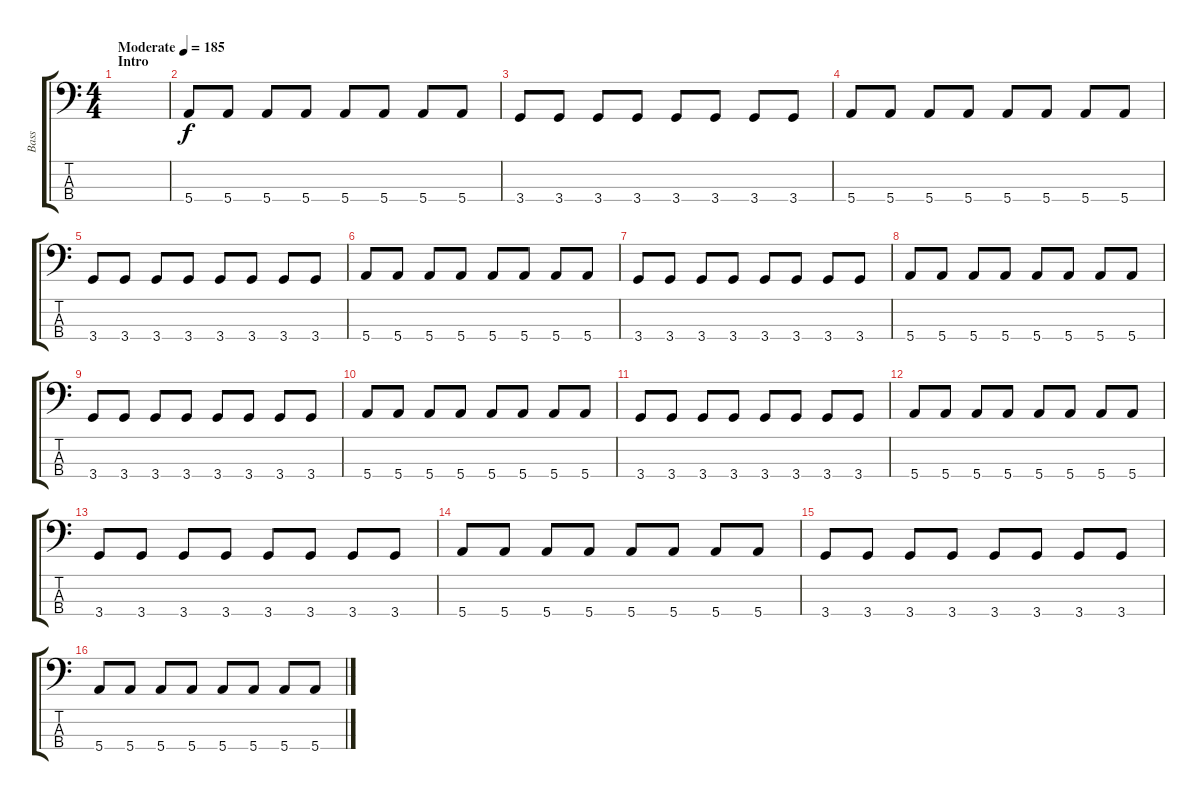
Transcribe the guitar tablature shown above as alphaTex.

\track ("Bass" "Bass") {instrument electricbasspick}
\staff {score tabs}
\tuning (G2 D2 A1 E1) {hide}
\ts (4 4)
\section ("" "Intro")
\tempo (185 "Moderate")
\clef f4
\ks c
|
5.4.8 5.4.8 5.4.8 5.4.8 5.4.8 5.4.8 5.4.8 5.4.8 |
3.4.8 3.4.8 3.4.8 3.4.8 3.4.8 3.4.8 3.4.8 3.4.8 |
5.4.8 5.4.8 5.4.8 5.4.8 5.4.8 5.4.8 5.4.8 5.4.8 |
3.4.8 3.4.8 3.4.8 3.4.8 3.4.8 3.4.8 3.4.8 3.4.8 |
5.4.8 5.4.8 5.4.8 5.4.8 5.4.8 5.4.8 5.4.8 5.4.8 |
3.4.8 3.4.8 3.4.8 3.4.8 3.4.8 3.4.8 3.4.8 3.4.8 |
5.4.8 5.4.8 5.4.8 5.4.8 5.4.8 5.4.8 5.4.8 5.4.8 |
3.4.8 3.4.8 3.4.8 3.4.8 3.4.8 3.4.8 3.4.8 3.4.8 |
5.4.8 5.4.8 5.4.8 5.4.8 5.4.8 5.4.8 5.4.8 5.4.8 |
3.4.8 3.4.8 3.4.8 3.4.8 3.4.8 3.4.8 3.4.8 3.4.8 |
5.4.8 5.4.8 5.4.8 5.4.8 5.4.8 5.4.8 5.4.8 5.4.8 |
3.4.8 3.4.8 3.4.8 3.4.8 3.4.8 3.4.8 3.4.8 3.4.8 |
5.4.8 5.4.8 5.4.8 5.4.8 5.4.8 5.4.8 5.4.8 5.4.8 |
3.4.8 3.4.8 3.4.8 3.4.8 3.4.8 3.4.8 3.4.8 3.4.8 |
5.4.8 5.4.8 5.4.8 5.4.8 5.4.8 5.4.8 5.4.8 5.4.8
